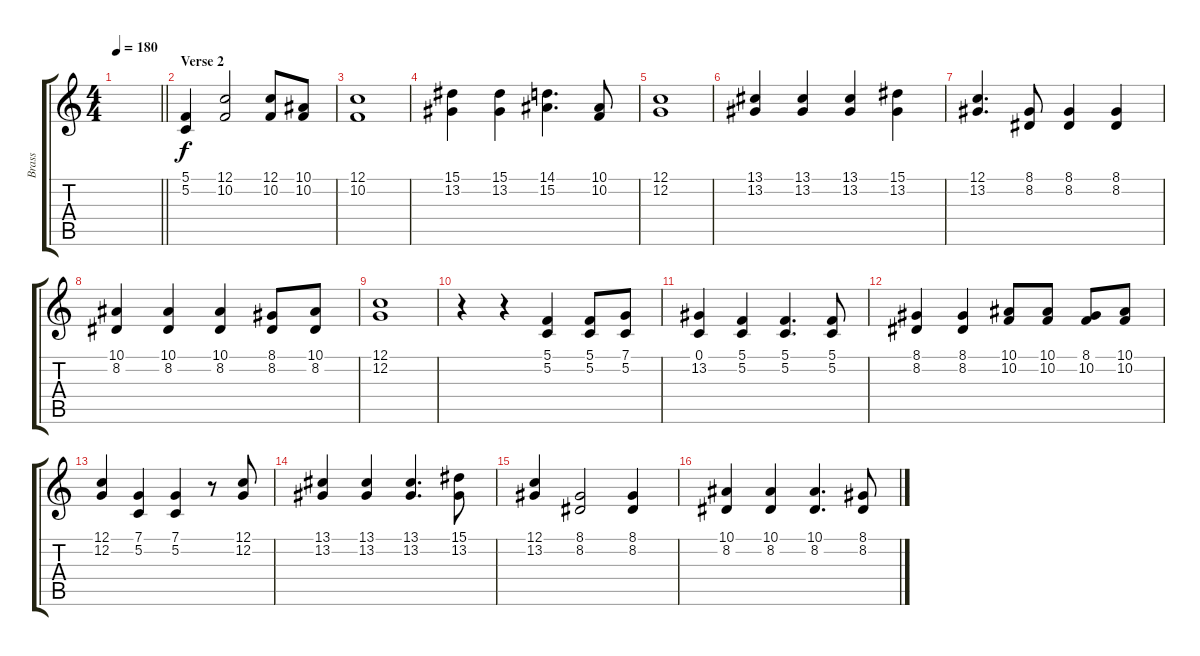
\track ("Brass" "Brass") {instrument brasssection}
\staff {score tabs}
\tuning (C4 G3 Eb3 Bb2 F2 C2) {hide}
\ts (4 4)
\tempo 180
\clef g2
\barLineRight lightlight
\ks c
|
\section ("" "Verse 2")
(5.1 5.2).4 (12.1 10.2).2 (12.1 10.2).8 (10.1 10.2).8 |
(12.1 10.2).1 |
(15.1 13.2).4 (15.1 13.2).4 (14.1 15.2).4{d} (10.1 10.2).8 |
(12.1 12.2).1 |
(13.1 13.2).4 (13.1 13.2).4 (13.1 13.2).4 (15.1 13.2).4 |
(12.1 13.2).4{d} (8.1 8.2).8 (8.1 8.2).4 (8.1 8.2).4 |
(10.1 8.2).4 (10.1 8.2).4 (10.1 8.2).4 (8.1 8.2).8 (10.1 8.2).8 |
(12.1 12.2).1 |
r.4 r.4 (5.1 5.2).4 (5.1 5.2).8 (7.1 5.2).8 |
(0.1 13.2).4 (5.1 5.2).4 (5.1 5.2).4{d} (5.1 5.2).8 |
(8.1 8.2).4 (8.1 8.2).4 (10.1 10.2).8 (10.1 10.2).8 (8.1 10.2).8 (10.1 10.2).8 |
(12.1 12.2).4 (7.1 5.2).4 (7.1 5.2).4 r.8 (12.1 12.2).8 |
(13.1 13.2).4 (13.1 13.2).4 (13.1 13.2).4{d} (15.1 13.2).8 |
(12.1 13.2).4 (8.1 8.2).2 (8.1 8.2).4 |
(10.1 8.2).4 (10.1 8.2).4 (10.1 8.2).4{d} (8.1 8.2).8
